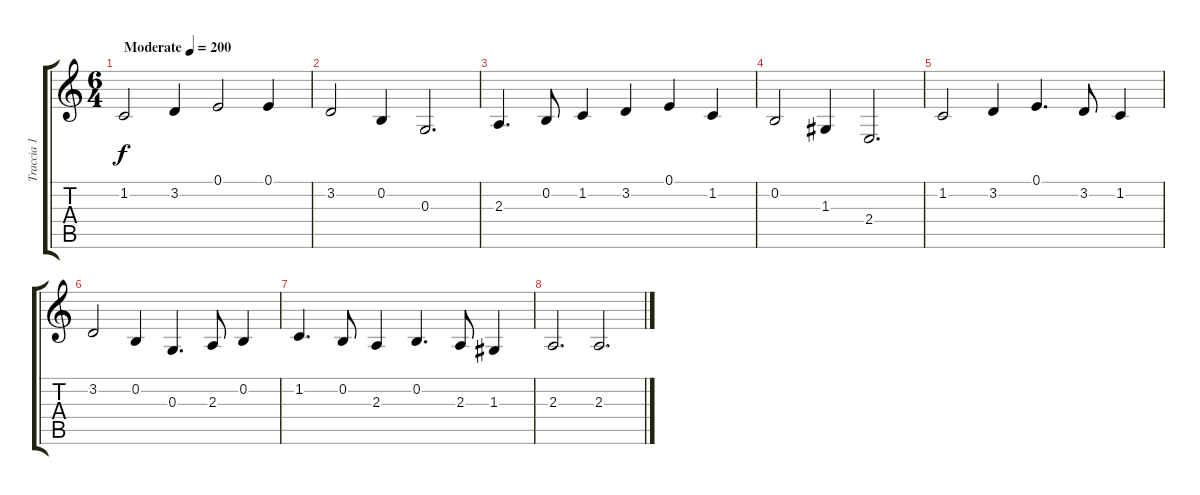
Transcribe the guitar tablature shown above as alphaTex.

\track ("Traccia 1" "Traccia 1") {instrument violin}
\staff {score tabs}
\tuning (E4 B3 G3 D3 A2 E2) {hide}
\ts (6 4)
\tempo (200 "Moderate")
\clef g2
\ks c
1.2.2{dy f instrument violin} 3.2.4 0.1.2 0.1.4 |
3.2.2 0.2.4 0.3.2{d} |
2.3.4{d} 0.2.8 1.2.4 3.2.4 0.1.4 1.2.4 |
0.2.2 1.3.4 2.4.2{d} |
1.2.2 3.2.4 0.1.4{d} 3.2.8 1.2.4 |
3.2.2 0.2.4 0.3.4{d} 2.3.8 0.2.4 |
1.2.4{d} 0.2.8 2.3.4 0.2.4{d} 2.3.8 1.3.4 |
2.3.2{d} 2.3.2{d}
